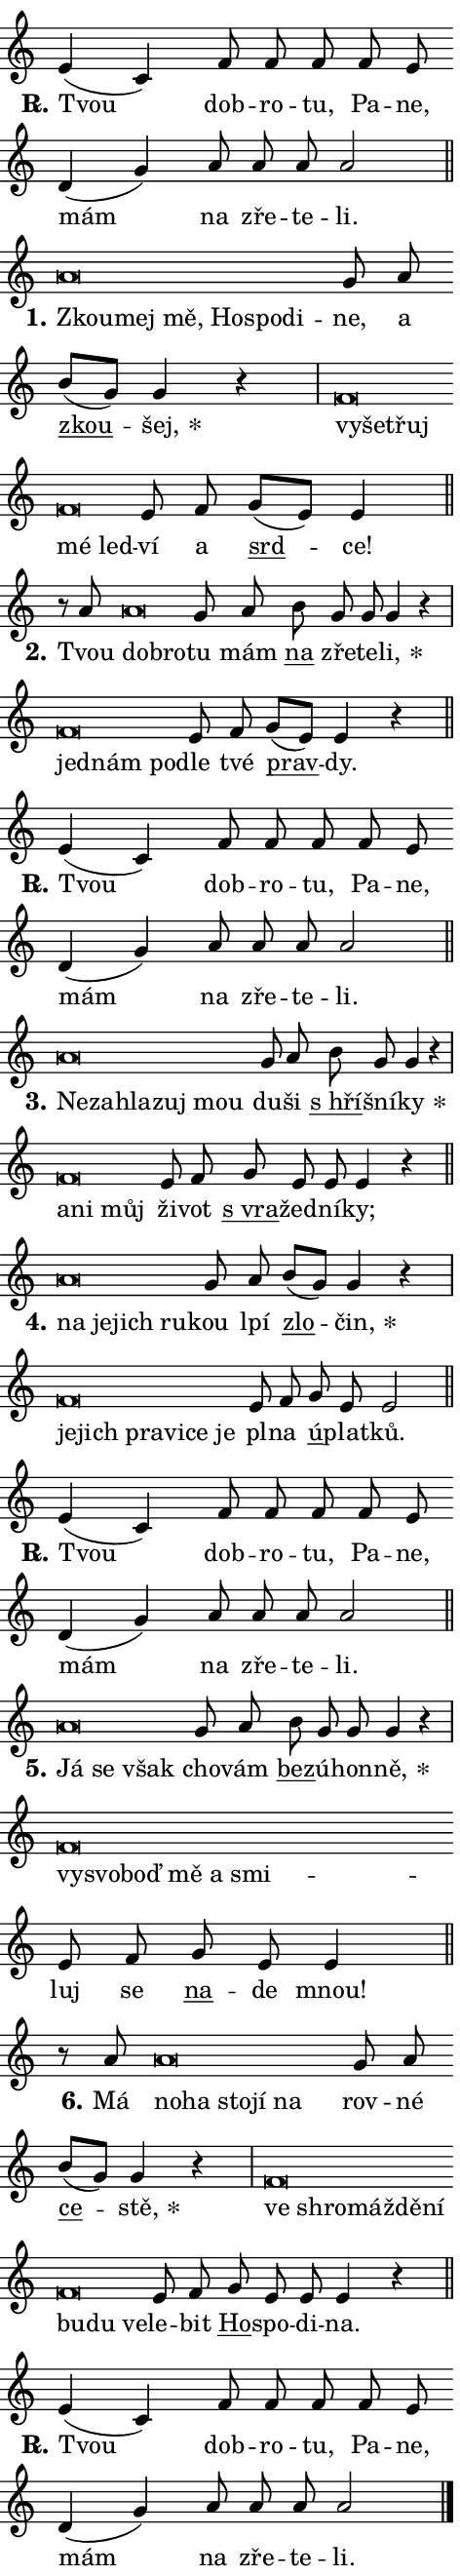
\version "2.24.0"
\header { tagline = "" }
\paper {
  indent = 0\cm
  top-margin = 0\cm
  right-margin = 0.13\cm % to fit lyric hyphens
  bottom-margin = 0\cm
  left-margin = 0\cm
  paper-width = 8\cm
  page-breaking = #ly:one-page-breaking
  system-system-spacing.basic-distance = #11
  score-system-spacing.basic-distance = #11
  ragged-last = ##f
}


%% Author: Thomas Morley
%% https://lists.gnu.org/archive/html/lilypond-user/2020-05/msg00002.html
#(define (line-position grob)
"Returns position of @var[grob} in current system:
   @code{'start}, if at first time-step
   @code{'end}, if at last time-step
   @code{'middle} otherwise
"
  (let* ((col (ly:item-get-column grob))
         (ln (ly:grob-object col 'left-neighbor))
         (rn (ly:grob-object col 'right-neighbor))
         (col-to-check-left (if (ly:grob? ln) ln col))
         (col-to-check-right (if (ly:grob? rn) rn col))
         (break-dir-left
           (and
             (ly:grob-property col-to-check-left 'non-musical #f)
             (ly:item-break-dir col-to-check-left)))
         (break-dir-right
           (and
             (ly:grob-property col-to-check-right 'non-musical #f)
             (ly:item-break-dir col-to-check-right))))
        (cond ((eqv? 1 break-dir-left) 'start)
              ((eqv? -1 break-dir-right) 'end)
              (else 'middle))))

#(define (tranparent-at-line-position vctor)
  (lambda (grob)
  "Relying on @code{line-position} select the relevant enry from @var{vctor}.
Used to determine transparency,"
    (case (line-position grob)
      ((end) (not (vector-ref vctor 0)))
      ((middle) (not (vector-ref vctor 1)))
      ((start) (not (vector-ref vctor 2))))))

noteHeadBreakVisibility =
#(define-music-function (break-visibility)(vector?)
"Makes @code{NoteHead}s transparent relying on @var{break-visibility}"
#{
  \override NoteHead.transparent =
    #(tranparent-at-line-position break-visibility)
#})

#(define delete-ledgers-for-transparent-note-heads
  (lambda (grob)
    "Reads whether a @code{NoteHead} is transparent.
If so this @code{NoteHead} is removed from @code{'note-heads} from
@var{grob}, which is supposed to be @code{LedgerLineSpanner}.
As a result ledgers are not printed for this @code{NoteHead}"
    (let* ((nhds-array (ly:grob-object grob 'note-heads))
           (nhds-list
             (if (ly:grob-array? nhds-array)
                 (ly:grob-array->list nhds-array)
                 '()))
           ;; Relies on the transparent-property being done before
           ;; Staff.LedgerLineSpanner.after-line-breaking is executed.
           ;; This is fragile ...
           (to-keep
             (remove
               (lambda (nhd)
                 (ly:grob-property nhd 'transparent #f))
               nhds-list)))
      ;; TODO find a better method to iterate over grob-arrays, similiar
      ;; to filter/remove etc for lists
      ;; For now rebuilt from scratch
      (set! (ly:grob-object grob 'note-heads)  '())
      (for-each
        (lambda (nhd)
          (ly:pointer-group-interface::add-grob grob 'note-heads nhd))
        to-keep))))

squashNotes = {
  \override NoteHead.X-extent = #'(-0.2 . 0.2)
  \override NoteHead.Y-extent = #'(-0.75 . 0)
  \override NoteHead.stencil =
    #(lambda (grob)
       (let ((pos (ly:grob-property grob 'staff-position)))
         (begin
           (if (< pos -7) (display "ERROR: Lower brevis then expected\n") (display ""))
           (if (<= pos -6) ly:text-interface::print ly:note-head::print))))
}
unSquashNotes = {
  \revert NoteHead.X-extent
  \revert NoteHead.Y-extent
  \revert NoteHead.stencil
}

hideNotes = \noteHeadBreakVisibility #begin-of-line-visible
unHideNotes = \noteHeadBreakVisibility #all-visible

% work-around for resetting accidentals
% https://lilypond.org/doc/v2.23/Documentation/notation/displaying-rhythms#unmetered-music
cadenzaMeasure = {
  \cadenzaOff
  \partial 1024 s1024
  \cadenzaOn
}

#(define-markup-command (accent layout props text) (markup?)
  "Underline accented syllable"
  (interpret-markup layout props
    #{\markup \override #'(offset . 4.3) \underline { #text }#}))

responsum = \markup \concat {
  "R" \hspace #-1.05 \path #0.1 #'((moveto 0 0.07) (lineto 0.9 0.8)) \hspace #0.05 "."
}

spaceSize = #0.6828661417322834 % exact space size for TeX Gyre Schola

\layout {
  \context {
    \Staff
    \remove "Time_signature_engraver"
    \override LedgerLineSpanner.after-line-breaking = #delete-ledgers-for-transparent-note-heads
  }
  \context {
    \Lyrics {
      \override LyricSpace.minimum-distance = \spaceSize
      \override LyricText.font-name = #"TeX Gyre Schola"
      \override LyricText.font-size = 1
      \override StanzaNumber.font-name = #"TeX Gyre Schola Bold"
      \override StanzaNumber.font-size = 1
    }
  }
  \context {
    \Score 
    \override NoteHead.text =
      #(lambda (grob) 
        (let ((pos (ly:grob-property grob 'staff-position)))
          #{\markup {
            \combine
              \halign #-0.55 \raise #(if (= pos -6) 0 0.5) \override #'(thickness . 2) \draw-line #'(3.2 . 0)
              \musicglyph "noteheads.sM1"
          }#}))
  }
}

% magnetic-lyrics.ily
%
%   written by
%     Jean Abou Samra <jean@abou-samra.fr>
%     Werner Lemberg <wl@gnu.org>
%
%   adapted by
%     Jiri Hon <jiri.hon@gmail.com>
%
% Version 2022-Apr-15

% https://www.mail-archive.com/lilypond-user@gnu.org/msg149350.html

#(define (Left_hyphen_pointer_engraver context)
   "Collect syllable-hyphen-syllable occurrences in lyrics and store
them in properties.  This engraver only looks to the left.  For
example, if the lyrics input is @code{foo -- bar}, it does the
following.

@itemize @bullet
@item
Set the @code{text} property of the @code{LyricHyphen} grob between
@q{foo} and @q{bar} to @code{foo}.

@item
Set the @code{left-hyphen} property of the @code{LyricText} grob with
text @q{foo} to the @code{LyricHyphen} grob between @q{foo} and
@q{bar}.
@end itemize

Use this auxiliary engraver in combination with the
@code{lyric-@/text::@/apply-@/magnetic-@/offset!} hook."
   (let ((hyphen #f)
         (text #f))
     (make-engraver
      (acknowledgers
       ((lyric-syllable-interface engraver grob source-engraver)
        (set! text grob)))
      (end-acknowledgers
       ((lyric-hyphen-interface engraver grob source-engraver)
        ;(when (not (grob::has-interface grob 'lyric-space-interface))
          (set! hyphen grob)));)
      ((stop-translation-timestep engraver)
       (when (and text hyphen)
         (ly:grob-set-object! text 'left-hyphen hyphen))
       (set! text #f)
       (set! hyphen #f)))))

#(define (lyric-text::apply-magnetic-offset! grob)
   "If the space between two syllables is less than the value in
property @code{LyricText@/.details@/.squash-threshold}, move the right
syllable to the left so that it gets concatenated with the left
syllable.

Use this function as a hook for
@code{LyricText@/.after-@/line-@/breaking} if the
@code{Left_@/hyphen_@/pointer_@/engraver} is active."
   (let ((hyphen (ly:grob-object grob 'left-hyphen #f)))
     (when hyphen
       (let ((left-text (ly:spanner-bound hyphen LEFT)))
         (when (grob::has-interface left-text 'lyric-syllable-interface)
           (let* ((common (ly:grob-common-refpoint grob left-text X))
                  (this-x-ext (ly:grob-extent grob common X))
                  (left-x-ext
                   (begin
                     ;; Trigger magnetism for left-text.
                     (ly:grob-property left-text 'after-line-breaking)
                     (ly:grob-extent left-text common X)))
                  ;; `delta` is the gap width between two syllables.
                  (delta (- (interval-start this-x-ext)
                            (interval-end left-x-ext)))
                  (details (ly:grob-property grob 'details))
                  (threshold (assoc-get 'squash-threshold details 0.2)))
             (when (< delta threshold)
               (let* (;; We have to manipulate the input text so that
                      ;; ligatures crossing syllable boundaries are not
                      ;; disabled.  For languages based on the Latin
                      ;; script this is essentially a beautification.
                      ;; However, for non-Western scripts it can be a
                      ;; necessity.
                      (lt (ly:grob-property left-text 'text))
                      (rt (ly:grob-property grob 'text))
                      (is-space (grob::has-interface hyphen 'lyric-space-interface))
                      (space (if is-space " " ""))
                      (extra-delta (if is-space spaceSize 0))
                      ;; Append new syllable.
                      (ltrt-space (if (and (string? lt) (string? rt))
                                (string-append lt space rt)
                                (make-concat-markup (list lt space rt))))
                      ;; Right-align `ltrt` to the right side.
                      (ltrt-space-markup (grob-interpret-markup
                               grob
                               (make-translate-markup
                                (cons (interval-length this-x-ext) 0)
                                (make-right-align-markup ltrt-space)))))
                 (begin
                   ;; Don't print `left-text`.
                   (ly:grob-set-property! left-text 'stencil #f)
                   ;; Set text and stencil (which holds all collected
                   ;; syllables so far) and shift it to the left.
                   (ly:grob-set-property! grob 'text ltrt-space)
                   (ly:grob-set-property! grob 'stencil ltrt-space-markup)
                   (ly:grob-translate-axis! grob (- (- delta extra-delta)) X))))))))))


#(define (lyric-hyphen::displace-bounds-first grob)
   ;; Make very sure this callback isn't triggered too early.
   (let ((left (ly:spanner-bound grob LEFT))
         (right (ly:spanner-bound grob RIGHT)))
     (ly:grob-property left 'after-line-breaking)
     (ly:grob-property right 'after-line-breaking)
     (ly:lyric-hyphen::print grob)))

squashThreshold = #0.4

\layout {
  \context {
    \Lyrics
    \consists #Left_hyphen_pointer_engraver
    \override LyricText.after-line-breaking =
      #lyric-text::apply-magnetic-offset!
    \override LyricHyphen.stencil = #lyric-hyphen::displace-bounds-first
    \override LyricText.details.squash-threshold = \squashThreshold
    \override LyricHyphen.minimum-distance = 0
    \override LyricHyphen.minimum-length = \squashThreshold
  }
}

squashText = \override LyricText.details.squash-threshold = 9999
unSquashText = \override LyricText.details.squash-threshold = \squashThreshold

leftText = \override LyricText.self-alignment-X = #LEFT
unLeftText = \revert LyricText.self-alignment-X

starOffset = #(lambda (grob) 
                (let ((x_offset (ly:self-alignment-interface::aligned-on-x-parent grob)))
                  (if (= x_offset 0) 0 (+ x_offset 1.2))))

star = #(define-music-function (syllable)(string?)
"Append star separator at the end of a syllable"
#{
  \once \override LyricText.X-offset = #starOffset
  \lyricmode { \markup {
    #syllable
    \override #'((font-name . "TeX Gyre Schola Bold")) \hspace #0.2 \lower #0.65 \larger "*"
  } }
#})

starAccent = #(define-music-function (syllable)(string?)
"Append star separator at the end of a syllable and make accent"
#{
  \once \override LyricText.X-offset = #starOffset
  \lyricmode { \markup {
    \accent #syllable
    \override #'((font-name . "TeX Gyre Schola Bold")) \hspace #0.2 \lower #0.65 \larger "*"
  } }
#})

breath = #(define-music-function (syllable)(string?)
"Append breathing indicator at the end of a syllable"
#{
  \lyricmode { \markup { #syllable "+" } }
#})

optionalBreath = #(define-music-function (syllable)(string?)
"Append optional breathing indicator at the end of a syllable"
#{
  \lyricmode { \markup { #syllable "(+)" } }
#})


\score {
    <<
        \new Voice = "melody" { \cadenzaOn \key c \major \relative { e'4( c) f8 f f f e \bar "" d4( g) \bar "" a8 a a a2 \cadenzaMeasure \bar "||" \break } }
        \new Lyrics \lyricsto "melody" { \lyricmode { \set stanza = \responsum
Tvou dob -- ro -- tu, Pa -- ne, mám na zře -- te -- li. } }
    >>
    \layout {}
}

\score {
    <<
        \new Voice = "melody" { \cadenzaOn \key c \major \relative { \squashNotes a'\breve*1/16 \hideNotes \breve*1/16 \bar "" \breve*1/16 \bar "" \breve*1/16 \bar "" \breve*1/16 \breve*1/16 \bar "" \unHideNotes \unSquashNotes g8 a \bar "" b[( g)] g4 r \cadenzaMeasure \bar "|" \squashNotes f\breve*1/16 \hideNotes \breve*1/16 \bar "" \breve*1/16 \bar "" \breve*1/16 \breve*1/16 \bar "" \unHideNotes \unSquashNotes e8 f \bar "" g[( e)] e4 \cadenzaMeasure \bar "||" \break } }
        \new Lyrics \lyricsto "melody" { \lyricmode { \set stanza = "1."
\leftText Zkou -- \squashText mej mě, Ho -- spo -- di -- \unLeftText \unSquashText ne, a \markup \accent zkou -- \star šej, \leftText vy -- \squashText še -- třuj mé led -- \unLeftText \unSquashText ví a \markup \accent srd -- ce! } }
    >>
    \layout {}
}

\score {
    <<
        \new Voice = "melody" { \cadenzaOn \key c \major \relative { r8 a'8 \squashNotes a\breve*1/16 \hideNotes \breve*1/16 \bar "" \unHideNotes \unSquashNotes g8 a \bar "" b g g g4 r \cadenzaMeasure \bar "|" \squashNotes f\breve*1/16 \hideNotes \breve*1/16 \breve*1/16 \bar "" \unHideNotes \unSquashNotes e8 f \bar "" g[( e)] e4 r \cadenzaMeasure \bar "||" \break } }
        \new Lyrics \lyricsto "melody" { \lyricmode { \set stanza = "2."
Tvou \leftText dob -- \squashText ro -- \unLeftText \unSquashText tu mám \markup \accent na zře -- te -- \star li, \leftText jed -- \squashText nám po -- \unLeftText \unSquashText dle tvé \markup \accent prav -- dy. } }
    >>
    \layout {}
}

\score {
    <<
        \new Voice = "melody" { \cadenzaOn \key c \major \relative { e'4( c) f8 f f f e \bar "" d4( g) \bar "" a8 a a a2 \cadenzaMeasure \bar "||" \break } }
        \new Lyrics \lyricsto "melody" { \lyricmode { \set stanza = \responsum
Tvou dob -- ro -- tu, Pa -- ne, mám na zře -- te -- li. } }
    >>
    \layout {}
}

\score {
    <<
        \new Voice = "melody" { \cadenzaOn \key c \major \relative { \squashNotes a'\breve*1/16 \hideNotes \breve*1/16 \bar "" \breve*1/16 \bar "" \breve*1/16 \breve*1/16 \bar "" \unHideNotes \unSquashNotes g8 a \bar "" b g g4 r \cadenzaMeasure \bar "|" \squashNotes f\breve*1/16 \hideNotes \breve*1/16 \breve*1/16 \bar "" \unHideNotes \unSquashNotes e8 f \bar "" g e e e4 r \cadenzaMeasure \bar "||" \break } }
        \new Lyrics \lyricsto "melody" { \lyricmode { \set stanza = "3."
\leftText Ne -- \squashText za -- hla -- zuj mou \unLeftText \unSquashText du -- ši \markup \accent "s hří" -- šní -- \star ky \leftText a -- \squashText ni můj \unLeftText \unSquashText ži -- vot \markup \accent "s vra" -- žed -- ní -- ky; } }
    >>
    \layout {}
}

\score {
    <<
        \new Voice = "melody" { \cadenzaOn \key c \major \relative { \squashNotes a'\breve*1/16 \hideNotes \breve*1/16 \bar "" \breve*1/16 \breve*1/16 \bar "" \unHideNotes \unSquashNotes g8 a \bar "" b[( g)] g4 r \cadenzaMeasure \bar "|" \squashNotes f\breve*1/16 \hideNotes \breve*1/16 \bar "" \breve*1/16 \bar "" \breve*1/16 \bar "" \breve*1/16 \breve*1/16 \bar "" \unHideNotes \unSquashNotes e8 f \bar "" g e e2 \cadenzaMeasure \bar "||" \break } }
        \new Lyrics \lyricsto "melody" { \lyricmode { \set stanza = "4."
\leftText na \squashText je -- jich ru -- \unLeftText \unSquashText kou lpí \markup \accent zlo -- \star čin, \leftText je -- \squashText jich pra -- vi -- ce je \unLeftText \unSquashText pl -- na \markup \accent ú -- plat -- ků. } }
    >>
    \layout {}
}

\score {
    <<
        \new Voice = "melody" { \cadenzaOn \key c \major \relative { e'4( c) f8 f f f e \bar "" d4( g) \bar "" a8 a a a2 \cadenzaMeasure \bar "||" \break } }
        \new Lyrics \lyricsto "melody" { \lyricmode { \set stanza = \responsum
Tvou dob -- ro -- tu, Pa -- ne, mám na zře -- te -- li. } }
    >>
    \layout {}
}

\score {
    <<
        \new Voice = "melody" { \cadenzaOn \key c \major \relative { \squashNotes a'\breve*1/16 \hideNotes \breve*1/16 \breve*1/16 \bar "" \unHideNotes \unSquashNotes g8 a \bar "" b g g g4 r \cadenzaMeasure \bar "|" \squashNotes f\breve*1/16 \hideNotes \breve*1/16 \bar "" \breve*1/16 \bar "" \breve*1/16 \bar "" \breve*1/16 \breve*1/16 \bar "" \unHideNotes \unSquashNotes e8 f \bar "" g e e4 \cadenzaMeasure \bar "||" \break } }
        \new Lyrics \lyricsto "melody" { \lyricmode { \set stanza = "5."
\leftText Já \squashText se však \unLeftText \unSquashText cho -- vám \markup \accent bez -- ú -- hon -- \star ně, \leftText vy -- \squashText svo -- boď mě a smi -- \unLeftText \unSquashText luj se \markup \accent na -- de mnou! } }
    >>
    \layout {}
}

\score {
    <<
        \new Voice = "melody" { \cadenzaOn \key c \major \relative { r8 a'8 \squashNotes a\breve*1/16 \hideNotes \breve*1/16 \bar "" \breve*1/16 \bar "" \breve*1/16 \breve*1/16 \bar "" \unHideNotes \unSquashNotes g8 a \bar "" b[( g)] g4 r \cadenzaMeasure \bar "|" \squashNotes f\breve*1/16 \hideNotes \breve*1/16 \bar "" \breve*1/16 \bar "" \breve*1/16 \bar "" \breve*1/16 \bar "" \breve*1/16 \bar "" \breve*1/16 \breve*1/16 \bar "" \unHideNotes \unSquashNotes e8 f \bar "" g e e e4 r \cadenzaMeasure \bar "||" \break } }
        \new Lyrics \lyricsto "melody" { \lyricmode { \set stanza = "6."
Má \leftText no -- \squashText ha sto -- jí na \unLeftText \unSquashText rov -- né \markup \accent ce -- \star stě, \leftText ve \squashText shro -- máž -- dě -- ní bu -- du ve -- \unLeftText \unSquashText le -- bit \markup \accent Ho -- spo -- di -- na. } }
    >>
    \layout {}
}

\score {
    <<
        \new Voice = "melody" { \cadenzaOn \key c \major \relative { e'4( c) f8 f f f e \bar "" d4( g) \bar "" a8 a a a2 \cadenzaMeasure \bar "||" \break } \bar "|." }
        \new Lyrics \lyricsto "melody" { \lyricmode { \set stanza = \responsum
Tvou dob -- ro -- tu, Pa -- ne, mám na zře -- te -- li. } }
    >>
    \layout {}
}
